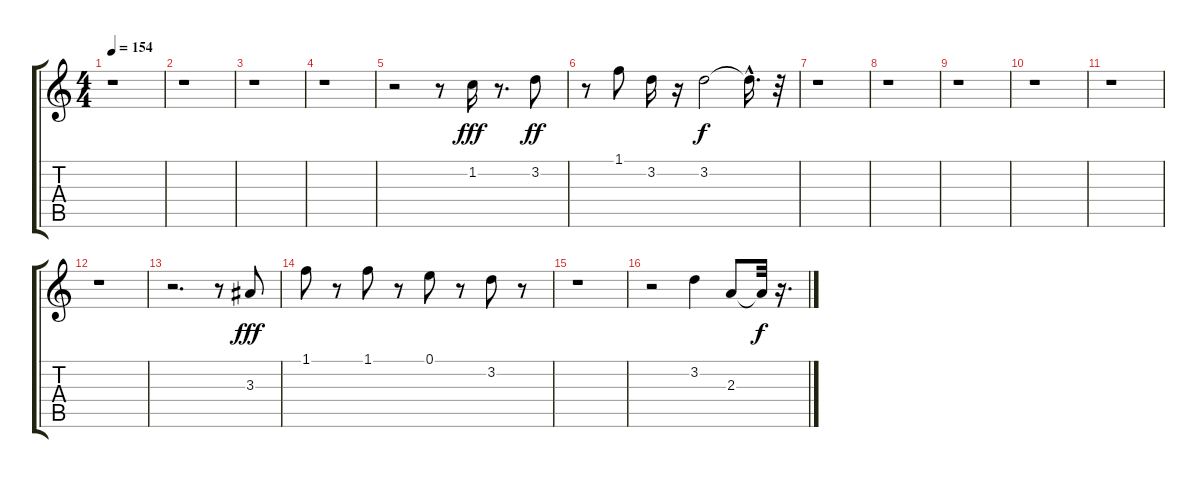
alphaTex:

\track "" {instrument electricbasspick}
\staff {score tabs}
\tuning (E4 B3 G3 D3 A2 E2) {hide}
\ts (4 4)
\tempo 154
\clef g2
\ks c
r.1{dy f} |
r.1 |
r.1 |
r.1 |
r.2 r.8 1.2.16{dy fff} r.8{d} 3.2.8{dy ff} |
r.8 1.1.8 3.2.16 r.16 3.2.2{dy f} 3.2{hac t}.16{d} r.32 |
r.1 |
r.1 |
r.1 |
r.1 |
r.1 |
r.1 |
r.2{d} r.8 3.3.8{dy fff} |
1.1.8 r.8 1.1.8 r.8 0.1.8 r.8 3.2.8 r.8 |
r.1 |
r.2 3.2.4 2.3.8 2.3{t}.32{dy f} r.16{d}
